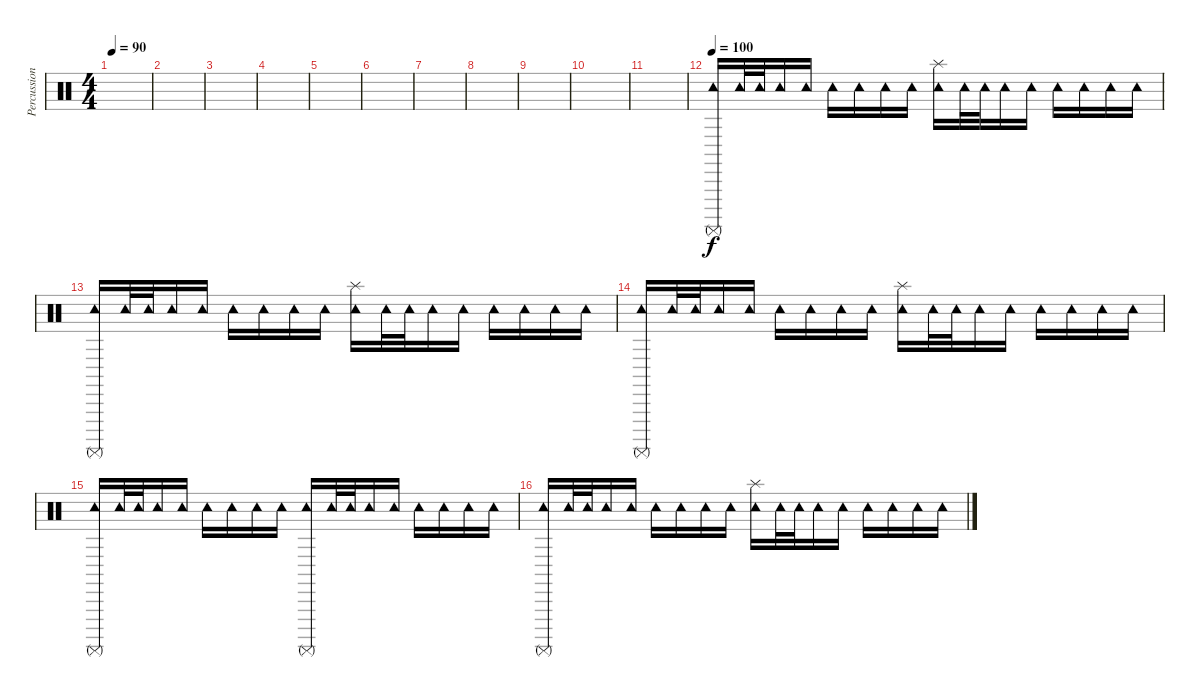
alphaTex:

\track ("Percussion" "Percussion") {instrument percussion}
\staff {score}
\articulation defaults
\ts (4 4)
\tempo 90
\clef neutral
\ks c
|
|
|
|
|
|
|
|
|
|
|
\tempo 100
("Surdo (mute)" "Tambourine (hit)").16 "Tambourine (hit)".32 "Tambourine (hit)".32 "Tambourine (hit)".16 "Tambourine (hit)".16 "Tambourine (hit)".16 "Tambourine (hit)".16 "Tambourine (hit)".16 "Tambourine (hit)".16 ("Splash (hit)" "Tambourine (hit)").16 "Tambourine (hit)".32 "Tambourine (hit)".32 "Tambourine (hit)".16 "Tambourine (hit)".16 "Tambourine (hit)".16 "Tambourine (hit)".16 "Tambourine (hit)".16 "Tambourine (hit)".16 |
("Surdo (mute)" "Tambourine (hit)").16 "Tambourine (hit)".32 "Tambourine (hit)".32 "Tambourine (hit)".16 "Tambourine (hit)".16 "Tambourine (hit)".16 "Tambourine (hit)".16 "Tambourine (hit)".16 "Tambourine (hit)".16 ("Splash (hit)" "Tambourine (hit)").16 "Tambourine (hit)".32 "Tambourine (hit)".32 "Tambourine (hit)".16 "Tambourine (hit)".16 "Tambourine (hit)".16 "Tambourine (hit)".16 "Tambourine (hit)".16 "Tambourine (hit)".16 |
("Surdo (mute)" "Tambourine (hit)").16 "Tambourine (hit)".32 "Tambourine (hit)".32 "Tambourine (hit)".16 "Tambourine (hit)".16 "Tambourine (hit)".16 "Tambourine (hit)".16 "Tambourine (hit)".16 "Tambourine (hit)".16 ("Splash (hit)" "Tambourine (hit)").16 "Tambourine (hit)".32 "Tambourine (hit)".32 "Tambourine (hit)".16 "Tambourine (hit)".16 "Tambourine (hit)".16 "Tambourine (hit)".16 "Tambourine (hit)".16 "Tambourine (hit)".16 |
("Surdo (mute)" "Tambourine (hit)").16 "Tambourine (hit)".32 "Tambourine (hit)".32 "Tambourine (hit)".16 "Tambourine (hit)".16 "Tambourine (hit)".16 "Tambourine (hit)".16 "Tambourine (hit)".16 "Tambourine (hit)".16 ("Surdo (mute)" "Tambourine (hit)").16 "Tambourine (hit)".32 "Tambourine (hit)".32 "Tambourine (hit)".16 "Tambourine (hit)".16 "Tambourine (hit)".16 "Tambourine (hit)".16 "Tambourine (hit)".16 "Tambourine (hit)".16 |
("Surdo (mute)" "Tambourine (hit)").16 "Tambourine (hit)".32 "Tambourine (hit)".32 "Tambourine (hit)".16 "Tambourine (hit)".16 "Tambourine (hit)".16 "Tambourine (hit)".16 "Tambourine (hit)".16 "Tambourine (hit)".16 ("Splash (hit)" "Tambourine (hit)").16 "Tambourine (hit)".32 "Tambourine (hit)".32 "Tambourine (hit)".16 "Tambourine (hit)".16 "Tambourine (hit)".16 "Tambourine (hit)".16 "Tambourine (hit)".16 "Tambourine (hit)".16
